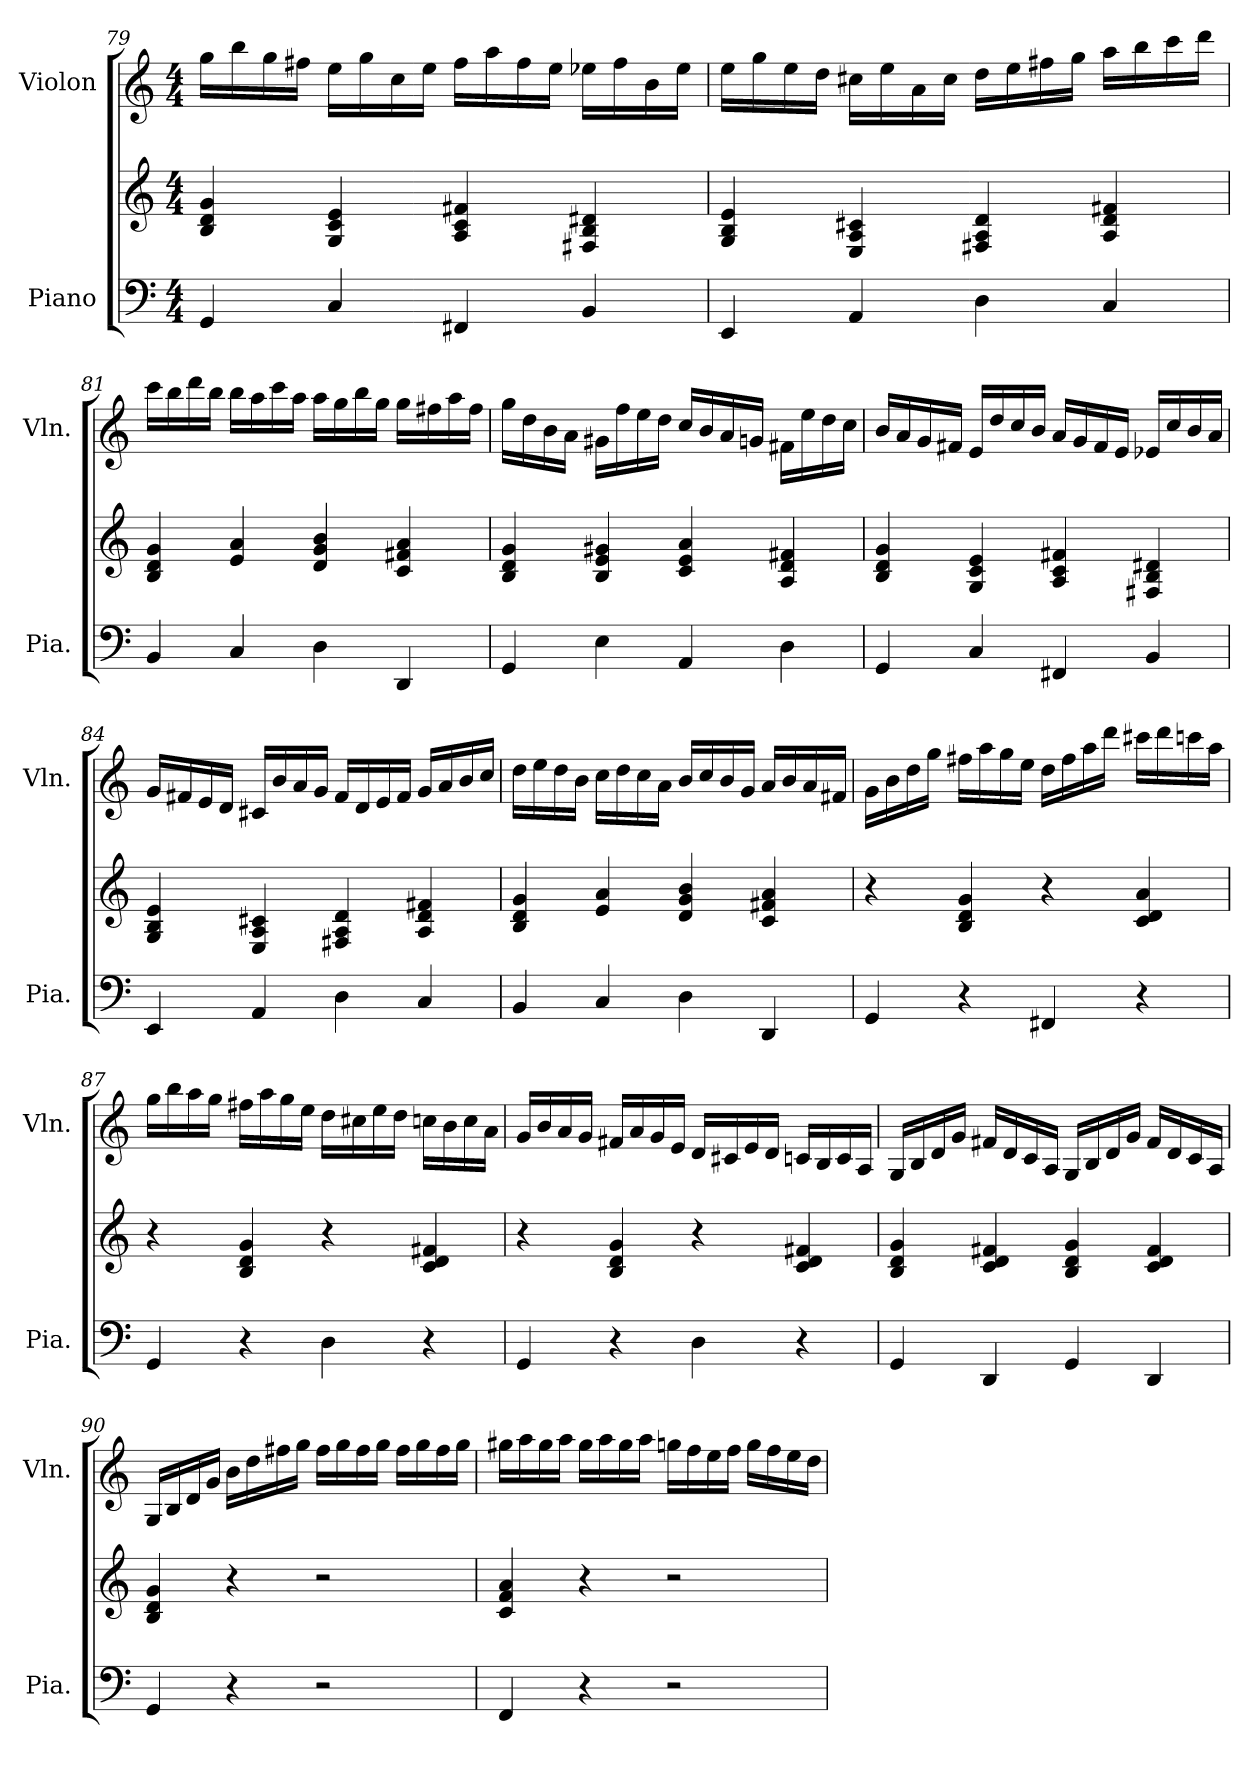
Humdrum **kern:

**kern	**kern	**kern
*part2	*part2	*part1
*staff3	*staff2	*staff1
*I"Piano	*	*I"Violon
*I'Pia.	*	*I'Vln.
!!LO:LB:g=z
*clefF4	*clefG2	*clefG2
*k[]	*k[]	*k[]
*M4/4	*M4/4	*M4/4
=79	=79	=79
4GG/	4B/ 4d/ 4g/	16gg\LL
.	.	16bb\
.	.	16gg\
.	.	16ff#X\JJ
4C/	4G/ 4c/ 4e/	16ee\LL
.	.	16gg\
.	.	16cc\
.	.	16ee\JJ
4FF#X/	4A/ 4c/ 4f#X/	16ff#\LL
.	.	16aa\
.	.	16ff#\
.	.	16ee\JJ
4BB/	4F#X/ 4B/ 4d#X/	16ee-X\LL
.	.	16ff#\
.	.	16b\
.	.	16ee-\JJ
=80	=80	=80
4EE/	4G/ 4B/ 4e/	16ee\LL
.	.	16gg\
.	.	16ee\
.	.	16dd\JJ
4AA/	4E/ 4A/ 4c#X/	16cc#X\LL
.	.	16ee\
.	.	16a\
.	.	16cc#\JJ
4D\	4F#X/ 4A/ 4d/	16dd\LL
.	.	16ee\
.	.	16ff#X\
.	.	16gg\JJ
4C/	4A/ 4d/ 4f#X/	16aa\LL
.	.	16bb\
.	.	16ccc\
.	.	16ddd\JJ
!!LO:PB:g=z
=81	=81	=81
4BB/	4B/ 4d/ 4g/	16ccc\LL
.	.	16bb\
.	.	16ddd\
.	.	16bb\JJ
4C/	4e/ 4a/	16bb\LL
.	.	16aa\
.	.	16ccc\
.	.	16aa\JJ
4D\	4d/ 4g/ 4b/	16aa\LL
.	.	16gg\
.	.	16bb\
.	.	16gg\JJ
4DD/	4c/ 4f#X/ 4a/	16gg\LL
.	.	16ff#X\
.	.	16aa\
.	.	16ff#\JJ
=82	=82	=82
4GG/	4B/ 4d/ 4g/	16gg\LL
.	.	16dd\
.	.	16b\
.	.	16a\JJ
4E\	4B/ 4e/ 4g#X/	16g#X\LL
.	.	16ff\
.	.	16ee\
.	.	16dd\JJ
4AA/	4c/ 4e/ 4a/	16cc/LL
.	.	16b/
.	.	16a/
.	.	16gn/JJ
4D\	4A/ 4d/ 4f#X/	16f#X\LL
.	.	16ee\
.	.	16dd\
.	.	16cc\JJ
!!LO:LB:g=z
=83	=83	=83
4GG/	4B/ 4d/ 4g/	16b/LL
.	.	16a/
.	.	16g/
.	.	16f#X/JJ
4C/	4G/ 4c/ 4e/	16e/LL
.	.	16dd/
.	.	16cc/
.	.	16b/JJ
4FF#X/	4A/ 4c/ 4f#X/	16a/LL
.	.	16g/
.	.	16f#/
.	.	16e/JJ
4BB/	4F#X/ 4B/ 4d#X/	16e-X/LL
.	.	16cc/
.	.	16b/
.	.	16a/JJ
=84	=84	=84
4EE/	4G/ 4B/ 4e/	16g/LL
.	.	16f#X/
.	.	16e/
.	.	16d/JJ
4AA/	4E/ 4A/ 4c#X/	16c#X/LL
.	.	16b/
.	.	16a/
.	.	16g/JJ
4D\	4F#X/ 4A/ 4d/	16f#/LL
.	.	16d/
.	.	16e/
.	.	16f#/JJ
4C/	4A/ 4d/ 4f#X/	16g/LL
.	.	16a/
.	.	16b/
.	.	16cc/JJ
!!LO:LB:g=z
=85	=85	=85
4BB/	4B/ 4d/ 4g/	16dd\LL
.	.	16ee\
.	.	16dd\
.	.	16b\JJ
4C/	4e/ 4a/	16cc\LL
.	.	16dd\
.	.	16cc\
.	.	16a\JJ
4D\	4d/ 4g/ 4b/	16b/LL
.	.	16cc/
.	.	16b/
.	.	16g/JJ
4DD/	4c/ 4f#X/ 4a/	16a/LL
.	.	16b/
.	.	16a/
.	.	16f#X/JJ
=86	=86	=86
4GG/	4r	16g\LL
.	.	16b\
.	.	16dd\
.	.	16gg\JJ
4r	4B/ 4d/ 4g/	16ff#X\LL
.	.	16aa\
.	.	16gg\
.	.	16ee\JJ
4FF#X/	4r	16dd\LL
.	.	16ff#\
.	.	16aa\
.	.	16ddd\JJ
4r	4c/ 4d/ 4a/	16ccc#X\LL
.	.	16ddd\
.	.	16cccn\
.	.	16aa\JJ
!!LO:LB:g=z
=87	=87	=87
4GG/	4r	16gg\LL
.	.	16bb\
.	.	16aa\
.	.	16gg\JJ
4r	4B/ 4d/ 4g/	16ff#X\LL
.	.	16aa\
.	.	16gg\
.	.	16ee\JJ
4D\	4r	16dd\LL
.	.	16cc#X\
.	.	16ee\
.	.	16dd\JJ
4r	4c/ 4d/ 4f#X/	16ccn\LL
.	.	16b\
.	.	16cc\
.	.	16a\JJ
=88	=88	=88
4GG/	4r	16g/LL
.	.	16b/
.	.	16a/
.	.	16g/JJ
4r	4B/ 4d/ 4g/	16f#X/LL
.	.	16a/
.	.	16g/
.	.	16e/JJ
4D\	4r	16d/LL
.	.	16c#X/
.	.	16e/
.	.	16d/JJ
4r	4c/ 4d/ 4f#X/	16cn/LL
.	.	16B/
.	.	16c/
.	.	16A/JJ
!!LO:PB:g=z
=89	=89	=89
4GG/	4B/ 4d/ 4g/	16G/LL
.	.	16B/
.	.	16d/
.	.	16g/JJ
4DD/	4c/ 4d/ 4f#X/	16f#X/LL
.	.	16d/
.	.	16c/
.	.	16A/JJ
4GG/	4B/ 4d/ 4g/	16G/LL
.	.	16B/
.	.	16d/
.	.	16g/JJ
4DD/	4c/ 4d/ 4f#/	16f#/LL
.	.	16d/
.	.	16c/
.	.	16A/JJ
=90	=90	=90
4GG/	4B/ 4d/ 4g/	16G/LL
.	.	16B/
.	.	16d/
.	.	16g/JJ
4r	4r	16b\LL
.	.	16dd\
.	.	16ff#X\
.	.	16gg\JJ
2r	2r	16ff#\LL
.	.	16gg\
.	.	16ff#\
.	.	16gg\JJ
.	.	16ff#\LL
.	.	16gg\
.	.	16ff#\
.	.	16gg\JJ
!!LO:LB:g=z
=91	=91	=91
4FF/	4c/ 4f/ 4a/	16gg#X\LL
.	.	16aa\
.	.	16gg#\
.	.	16aa\JJ
4r	4r	16gg#\LL
.	.	16aa\
.	.	16gg#\
.	.	16aa\JJ
2r	2r	16ggn\LL
.	.	16ff\
.	.	16ee\
.	.	16ff\JJ
.	.	16gg\LL
.	.	16ff\
.	.	16ee\
.	.	16dd\JJ
=	=	=
*-	*-	*-
